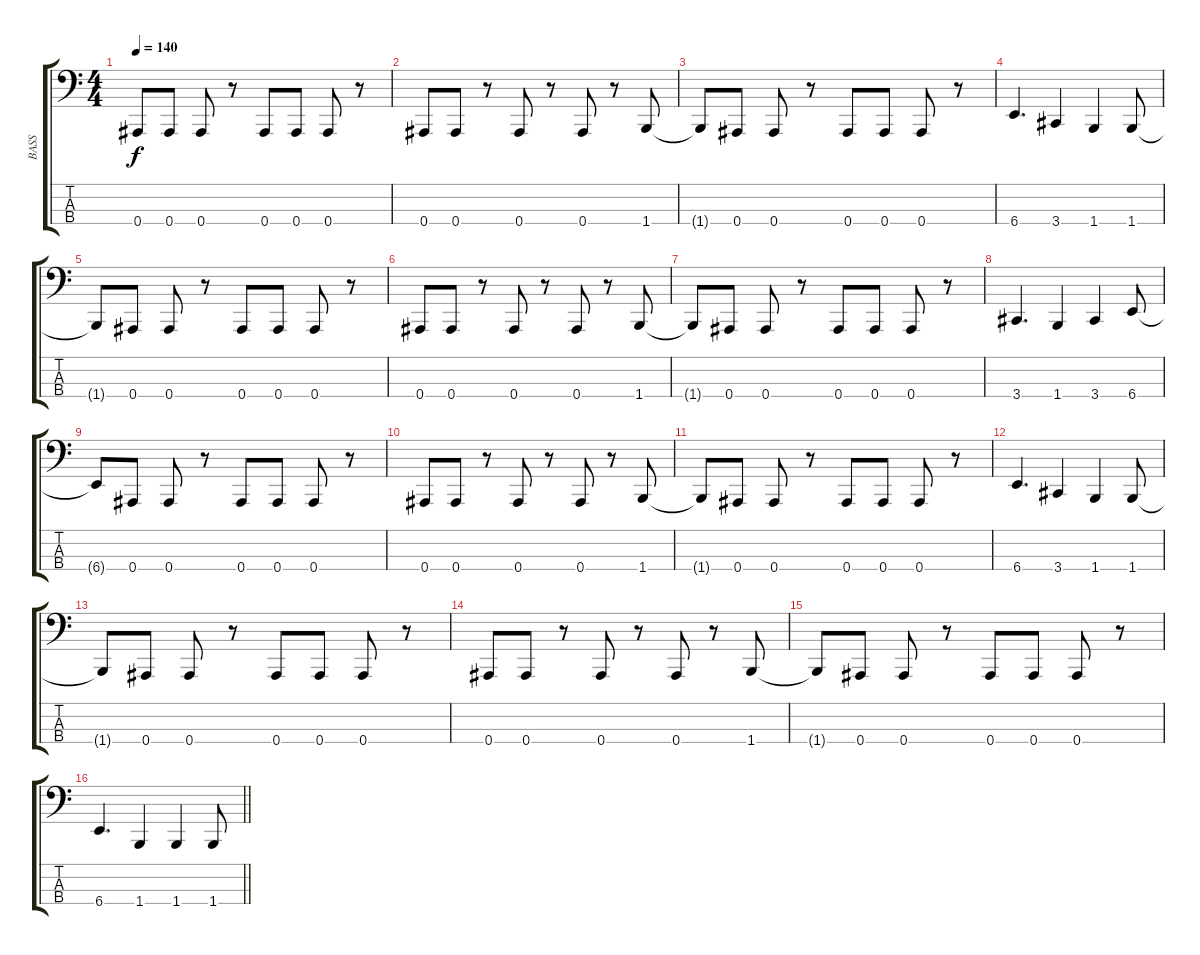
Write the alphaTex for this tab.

\track ("BASS" "BASS") {instrument electricbasspick}
\staff {score tabs}
\tuning (Eb2 Bb1 F1 Bb0) {hide}
\ts (4 4)
\tempo 140
\clef f4
\ks c
0.4.8{dy f} 0.4.8 0.4.8 r.8 0.4.8 0.4.8 0.4.8 r.8 |
0.4.8 0.4.8 r.8 0.4.8 r.8 0.4.8 r.8 1.4.8 |
1.4{t}.8 0.4.8 0.4.8 r.8 0.4.8 0.4.8 0.4.8 r.8 |
6.4.4{d} 3.4.4 1.4.4 1.4.8 |
1.4{t}.8 0.4.8 0.4.8 r.8 0.4.8 0.4.8 0.4.8 r.8 |
0.4.8 0.4.8 r.8 0.4.8 r.8 0.4.8 r.8 1.4.8 |
1.4{t}.8 0.4.8 0.4.8 r.8 0.4.8 0.4.8 0.4.8 r.8 |
3.4.4{d} 1.4.4 3.4.4 6.4.8 |
6.4{t}.8 0.4.8 0.4.8 r.8 0.4.8 0.4.8 0.4.8 r.8 |
0.4.8 0.4.8 r.8 0.4.8 r.8 0.4.8 r.8 1.4.8 |
1.4{t}.8 0.4.8 0.4.8 r.8 0.4.8 0.4.8 0.4.8 r.8 |
6.4.4{d} 3.4.4 1.4.4 1.4.8 |
1.4{t}.8 0.4.8 0.4.8 r.8 0.4.8 0.4.8 0.4.8 r.8 |
0.4.8 0.4.8 r.8 0.4.8 r.8 0.4.8 r.8 1.4.8 |
1.4{t}.8 0.4.8 0.4.8 r.8 0.4.8 0.4.8 0.4.8 r.8 |
\barLineRight lightlight
6.4.4{d} 1.4.4 1.4.4 1.4.8
